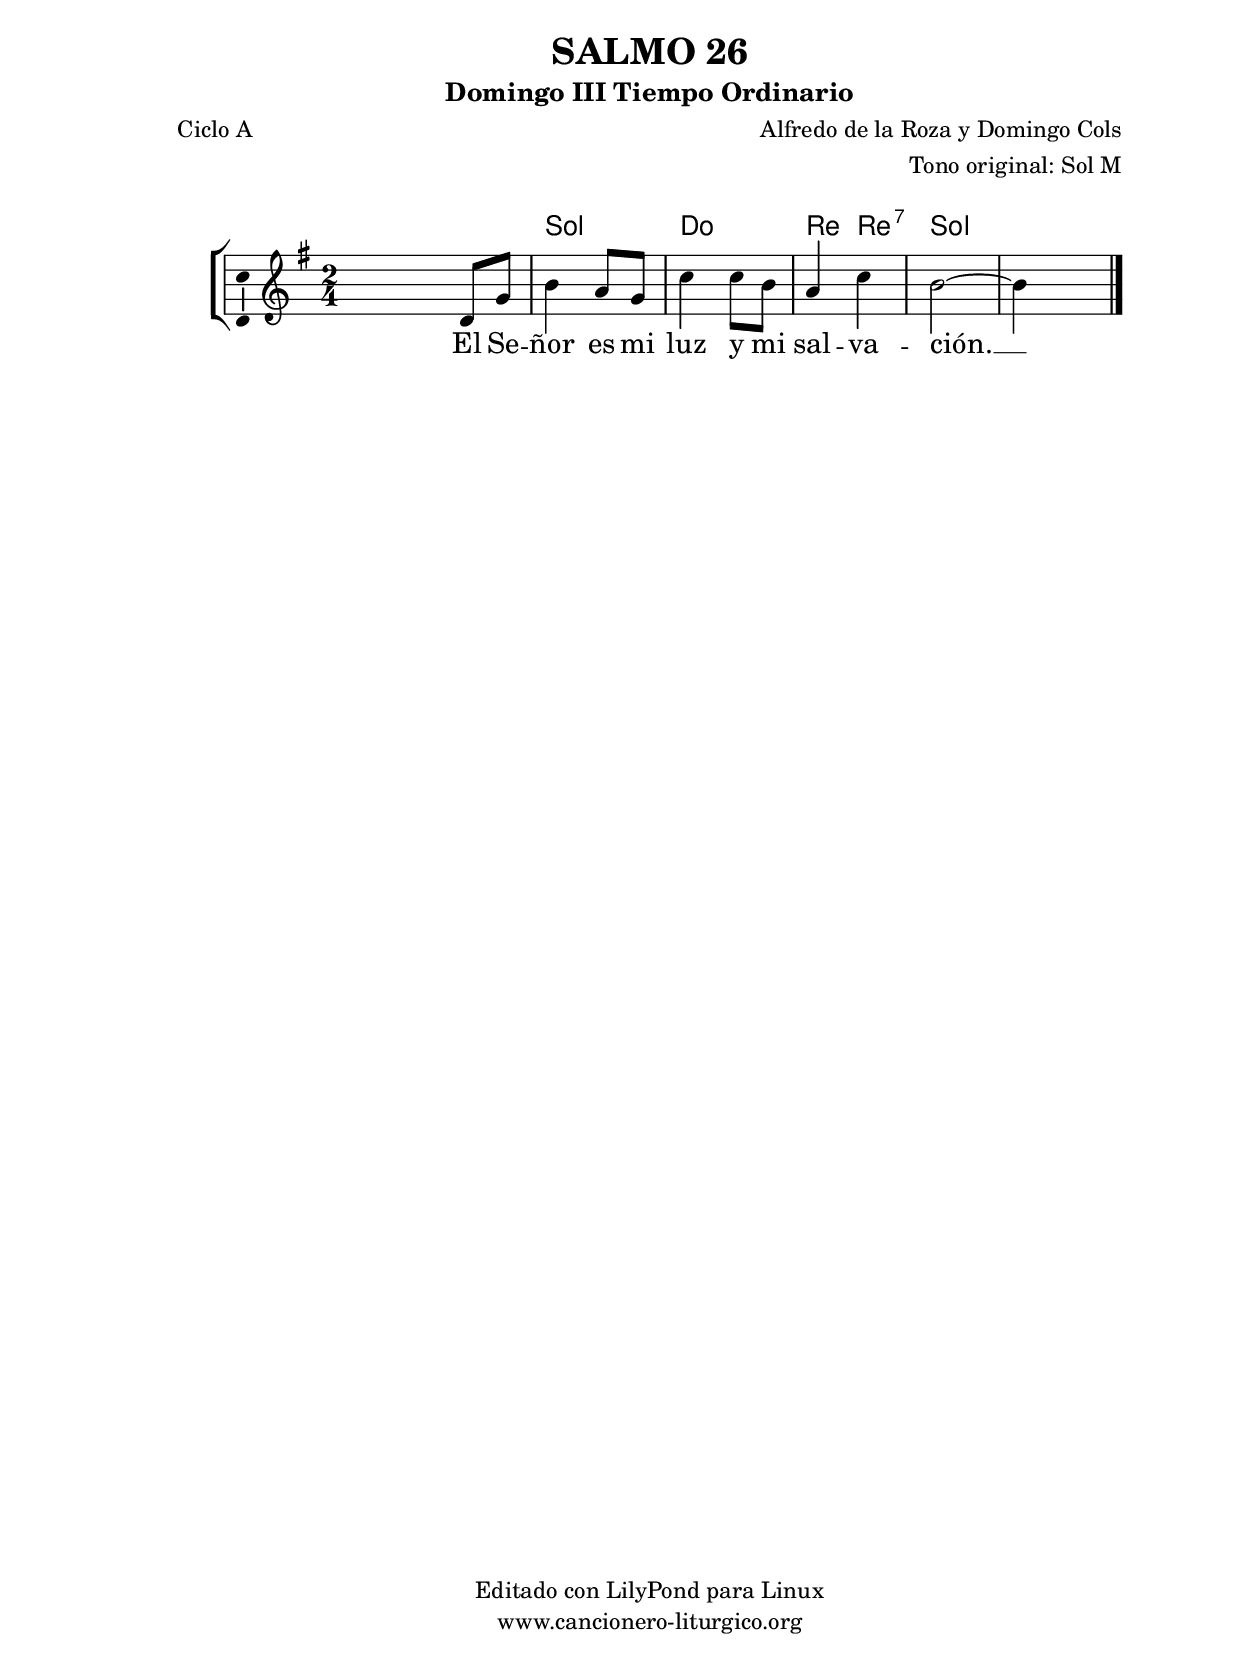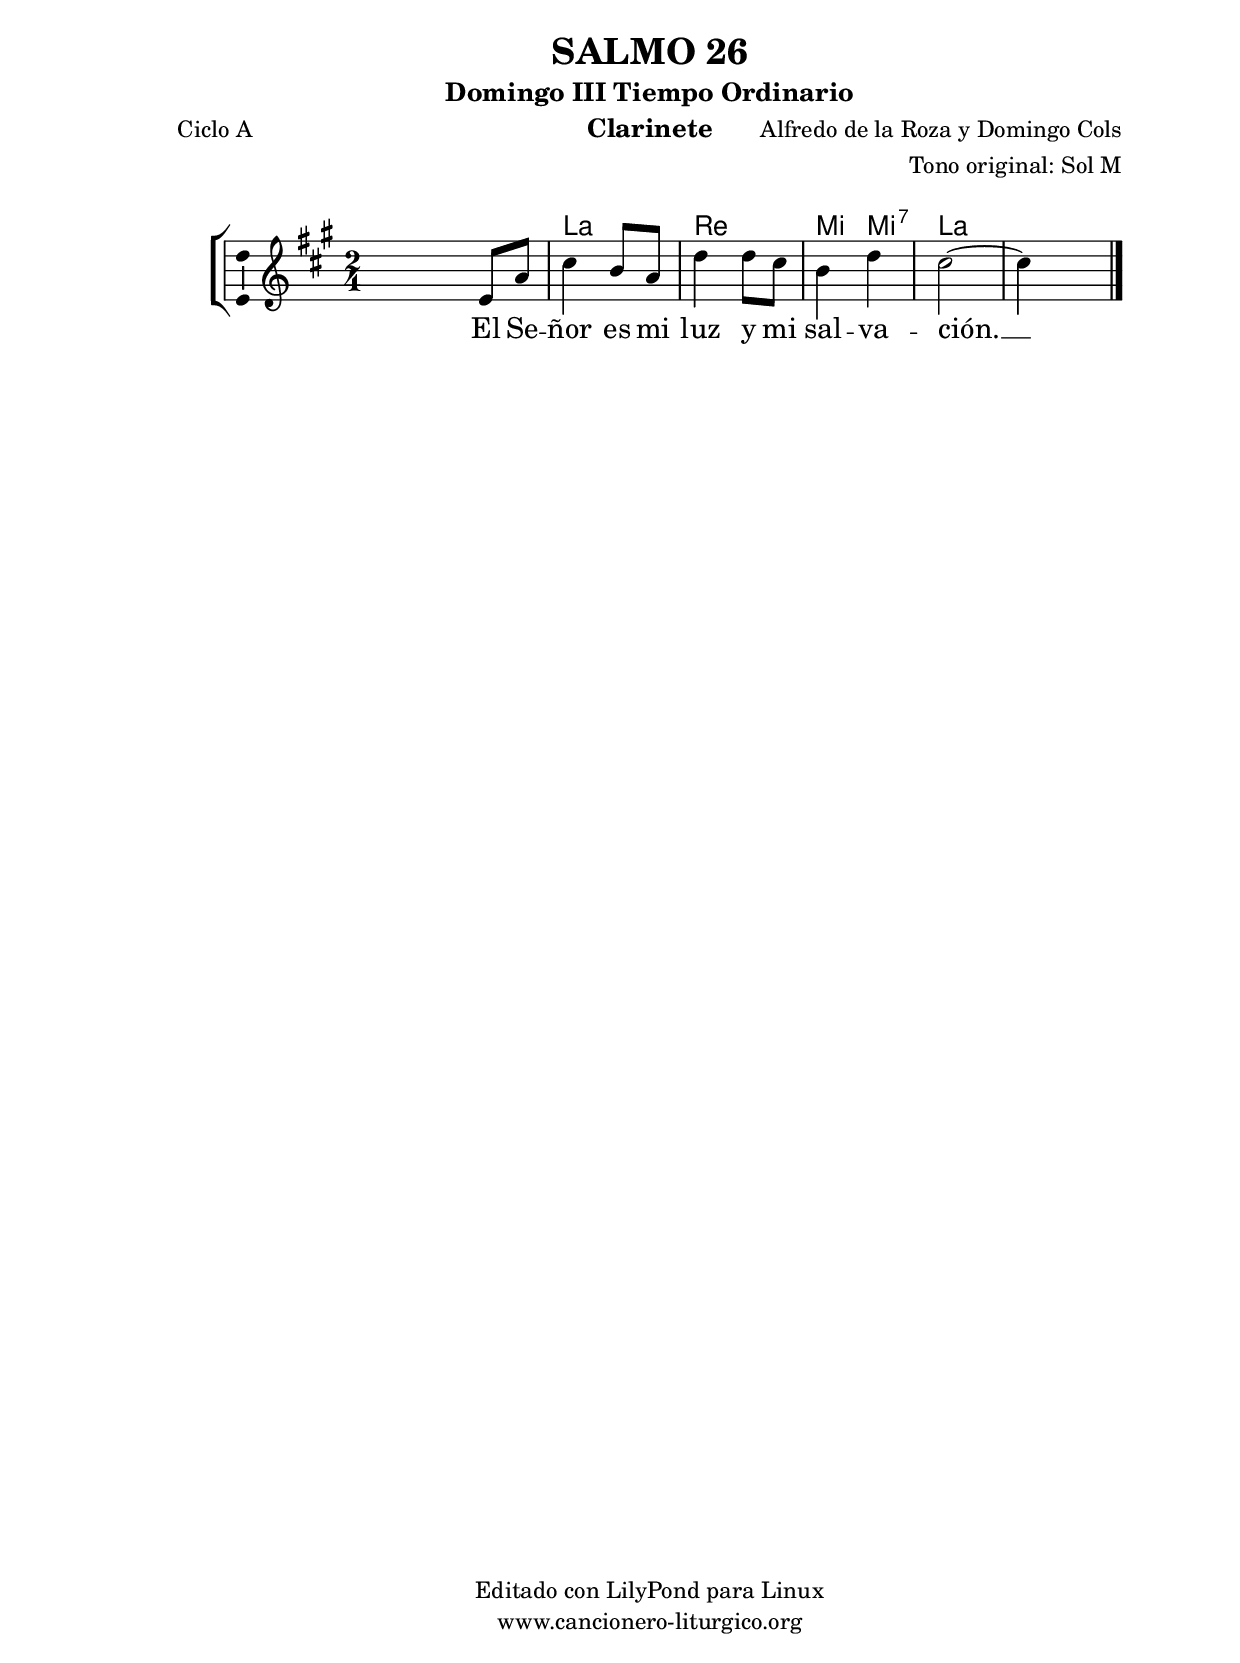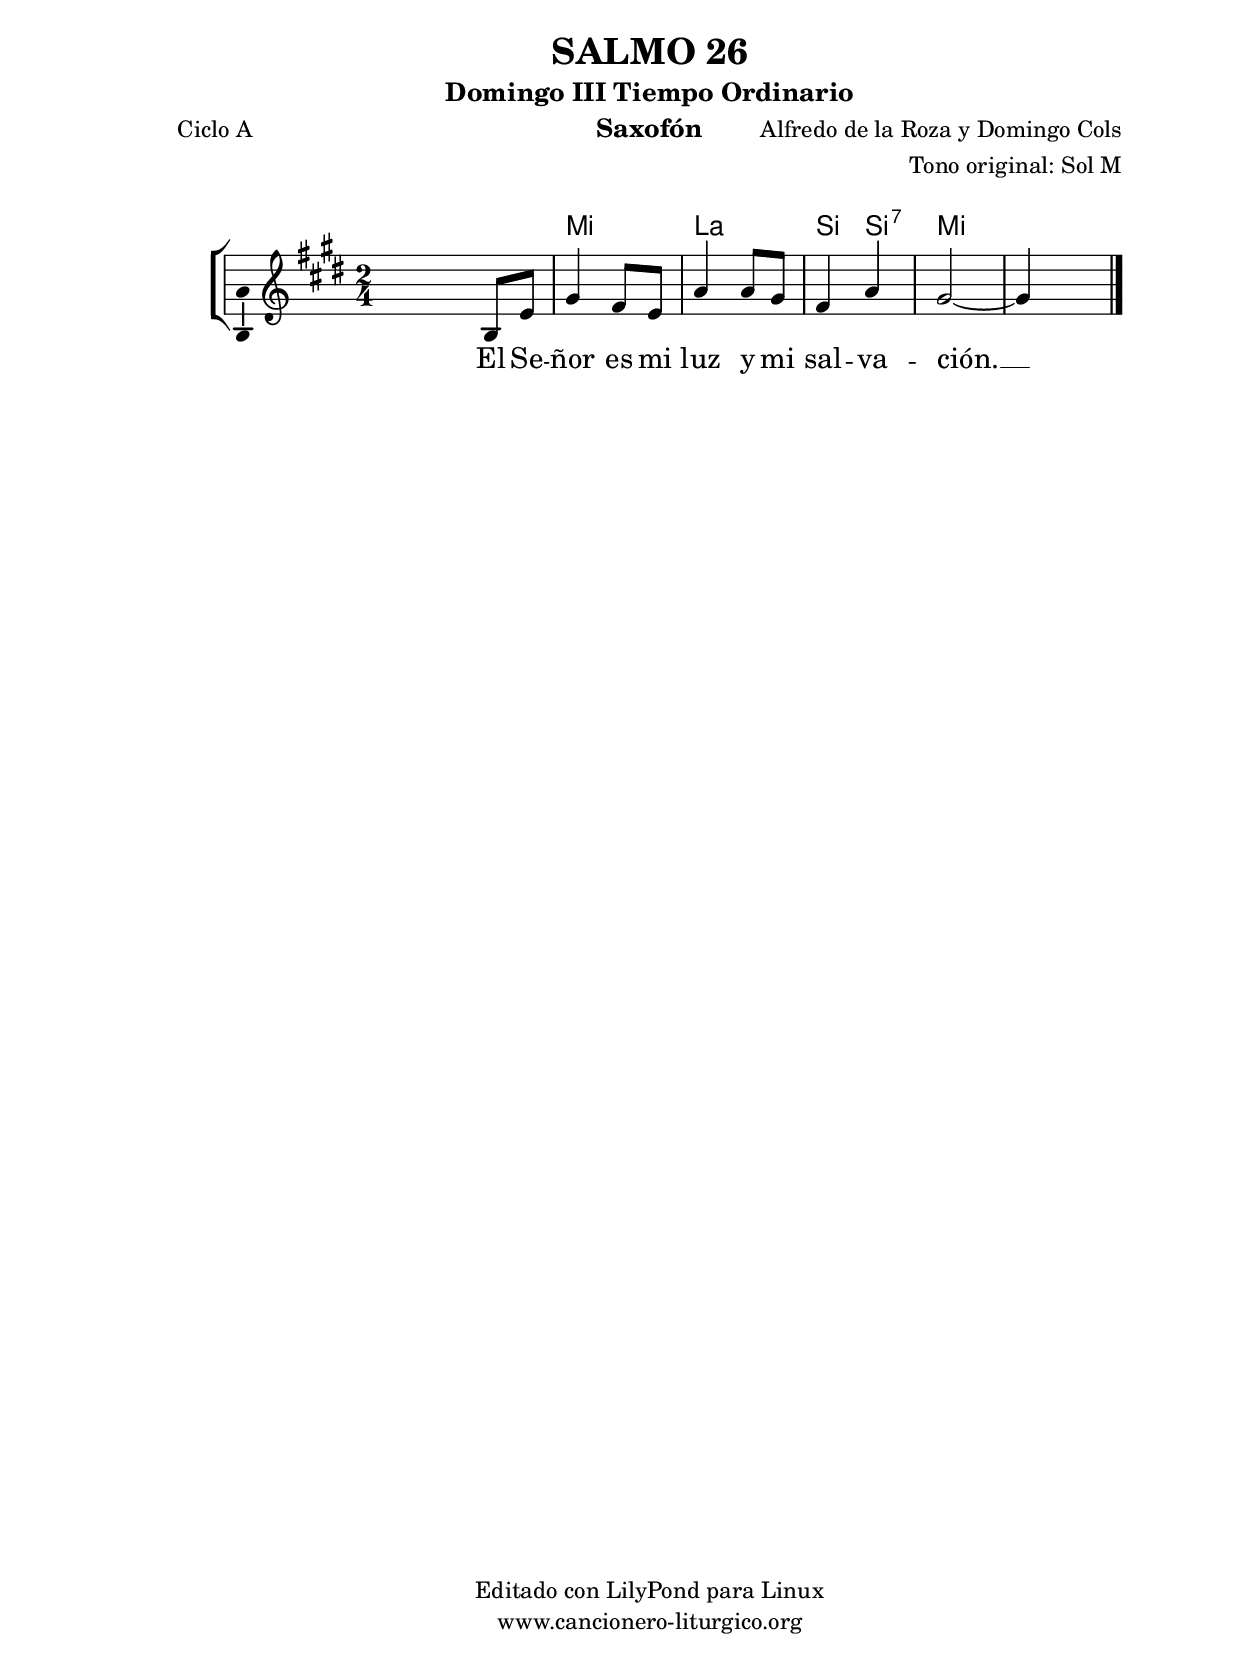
%
%para convertir .midi en .wav:
%timidity filename.midi -Ow -o finename.wav
%
%
%Para convertir de .wav a .mp3:
%lame -h -m j filename.wav
%
%
%para escuchar el midi:
%timidity nombrefichero.midi
%


%versión de lilypond para la que se ha escrito esta partitura:
\version "2.16.0"

	%Tamaño papel
	#(set-default-paper-size "a4")
	%Tamaño partitura
	#(set-global-staff-size 20)
	%No responde al pulsar sobre una nota
	#(ly:set-option 'point-and-click #f)

%parámetros del encabezamiento:
\header {
	title = "SALMO 26"
	subtitle = "Domingo III Tiempo Ordinario"
	composer = "Alfredo de la Roza y Domingo Cols"
	poet = "Ciclo A"
	meter = ""
	arranger = "Tono original: Sol M"
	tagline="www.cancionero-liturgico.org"
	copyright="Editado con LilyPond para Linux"
	}

%parámetros asociados al papel:
\paper  {
	oddHeaderMarkup = \markup {\fill-line { \on-the-fly #not-first-page \fromproperty #'header:title \on-the-fly #not-first-page \fromproperty #'header:composer }}
	evenHeaderMarkup = \markup {\fill-line { \fromproperty #'header:composer \fromproperty #'header:title }}
	#(set-paper-size "a4")
	print-page-number = ##f
	first-page-number = 1
	print-first-page-number = ##f
%	head-separation = 3.0 \cm
	top-margin = 2.0 \cm
	bottom-margin = 0.5\cm
%%%	bottom-margin = -1.0\cm
	left-margin = 3.0 \cm
	line-width = 16.0 \cm 
	indent = 8\mm
	interscoreline = 2.\mm
	between-system-space = 15\mm
%	para que las partituras no llenen la hoja:
	ragged-bottom = ##t
%	idem para la última hoja:
	ragged-last-bottom = ##f
%	para que las partituras llenen el ancho del papel:
	ragged-last = ##f
	after-title-space = 2.5 \cm
%page-count=1
%system-count=8

	%Flexible Vertical Spacing
%	markup-markup-spacing =
%	#'((basic-distance . 15) (minimum-distance . 15) (padding . 3))
	markup-system-spacing =
	#'((basic-distance . 15) (minimum-distance . 15) (padding . 3))
	system-system-spacing =
	#'((basic-distance . 15) (minimum-distance . 15) (padding . 3))
	score-system-spacing =
	#'((basic-distance . 15) (minimum-distance . 15) (padding . 5))
%	top-system-spacing = % header
%	#'((basic-distance . 8) (minimum-distance . 0) (padding . 3))
%	top-markup-spacing =
%	#'((basic-distance . 20) (minimum-distance . 20) (padding . 3))
	last-bottom-spacing = % footer
	#'((basic-distance . 5) (minimum-distance . 5) (padding . 3))
%	score-markup-spacing =
%	#'((basic-distance . 16) (minimum-distance . 13) (padding . 3))

	}


%parámetros que afectan a toda la partitura:
global =  {
	%clave de sol (G):
	\clef G
	%armadura:
%	\transpose a c'
	\key g \major
	\tempo 4=69
	\set Score.tempoHideNote = ##t
	}


acordes = {
	\italianChords
	\chordmode {
%	\transpose a c'
{
s2
g2 c d4 d:7 g2 s
	}
	}
}


melodia = 
%	\transpose a c'
{
	\relative c'{
	\time 2/4

s4 d8 g
b4 a8 g
c4 c8 b
a4 c
b2~
b4 s4

	\bar "|."
	}
	}

texto = \lyricmode {
El Se -- ñor es mi luz y mi sal -- va -- ción. __
	}


acordesStaff = \context ChordNames = acordesStaff <<
	\set chordChanges = ##t
	\acordes
	>>


vozStaff = \context Voice = vozStaff
\with {\consists "Ambitus_engraver"}
<<
%	\set Staff.instrumentName = ""
%	\set Staff.shortInstrumentName = ""
%	\set Staff.midiInstrument = #"clarinet"
%	\set Staff.midiInstrument = #"cello"
%	\set Staff.midiInstrument = #"flute"
	\set Staff.midiInstrument = #"electric guitar (jazz)"
%	\set Staff.midiInstrument = #"english horn"
%	\set Staff.midiInstrument = #"violin"
%	\set Staff.midiInstrument = #"glockenspiel"
	\set Staff.midiMinimumVolume = #0.7
	\set Staff.midiMaximumVolume = #0.9
	\global
	\melodia
	>>


textoStaff = \context Lyrics = textoStaff <<
	\lyricsto vozStaff \texto
	>>

\book {
	\score {
		\context ChoirStaff {
			\override StaffGroup.SystemStartBracket #'collapse-height = #1
			\override Score.SystemStartBar #'collapse-height = #1
			<<
			\acordesStaff
			\vozStaff
			\textoStaff
			>>
			}
		\layout {
	    		\context {
				\Lyrics
				\override LyricText #'font-size = #2
				}
	   		 \context {
				\Score
				%fontSize = #3
				\override StaffSymbol #'staff-space = #(magstep +3)
				%\override Beam #'thickness = #0.55
				%\override SpacingSpanner #'spacing-increment = #1.0
				%\override Slur #'height-limit = #1.5
				}
			}
		}
	\score {
		\unfoldRepeats
		\context ChoirStaff {
			<<
			\acordesStaff
			\vozStaff
			>>
			}
		\midi {
	  		\context {
	  			\Score
				tempoWholesPerMinute = #(ly:make-moment 70 4)
				}
			}
		}
	}

%Partitura para clarinete
#(define output-suffix "C")
\book {
	\header{
		instrument = "Clarinete"
		}
	\score {
		\context ChoirStaff {
			\override StaffGroup.SystemStartBracket #'collapse-height = #1
			\override Score.SystemStartBar #'collapse-height = #1
\transpose c d
			<<
			\acordesStaff
			\vozStaff
			\textoStaff
			>>
			}
		\layout {
	    		\context {
				\Lyrics
				\override LyricText #'font-size = #2
				}
	   		 \context {
				\Score
				\override StaffSymbol #'staff-space = #(magstep +3)
				}
			}
		}
	}

%Partitura para saxofón
#(define output-suffix "S")
\book {
	\header{
		instrument = "Saxofón"
		}
	\score {
		\context ChoirStaff {
			\override StaffGroup.SystemStartBracket #'collapse-height = #1
			\override Score.SystemStartBar #'collapse-height = #1
\transpose c a,
			<<
			\acordesStaff
			\vozStaff
			\textoStaff
			>>
			}
		\layout {
	    		\context {
				\Lyrics
				\override LyricText #'font-size = #2
				}
	   		 \context {
				\Score
				\override StaffSymbol #'staff-space = #(magstep +3)
				}
			}
		}
	}

